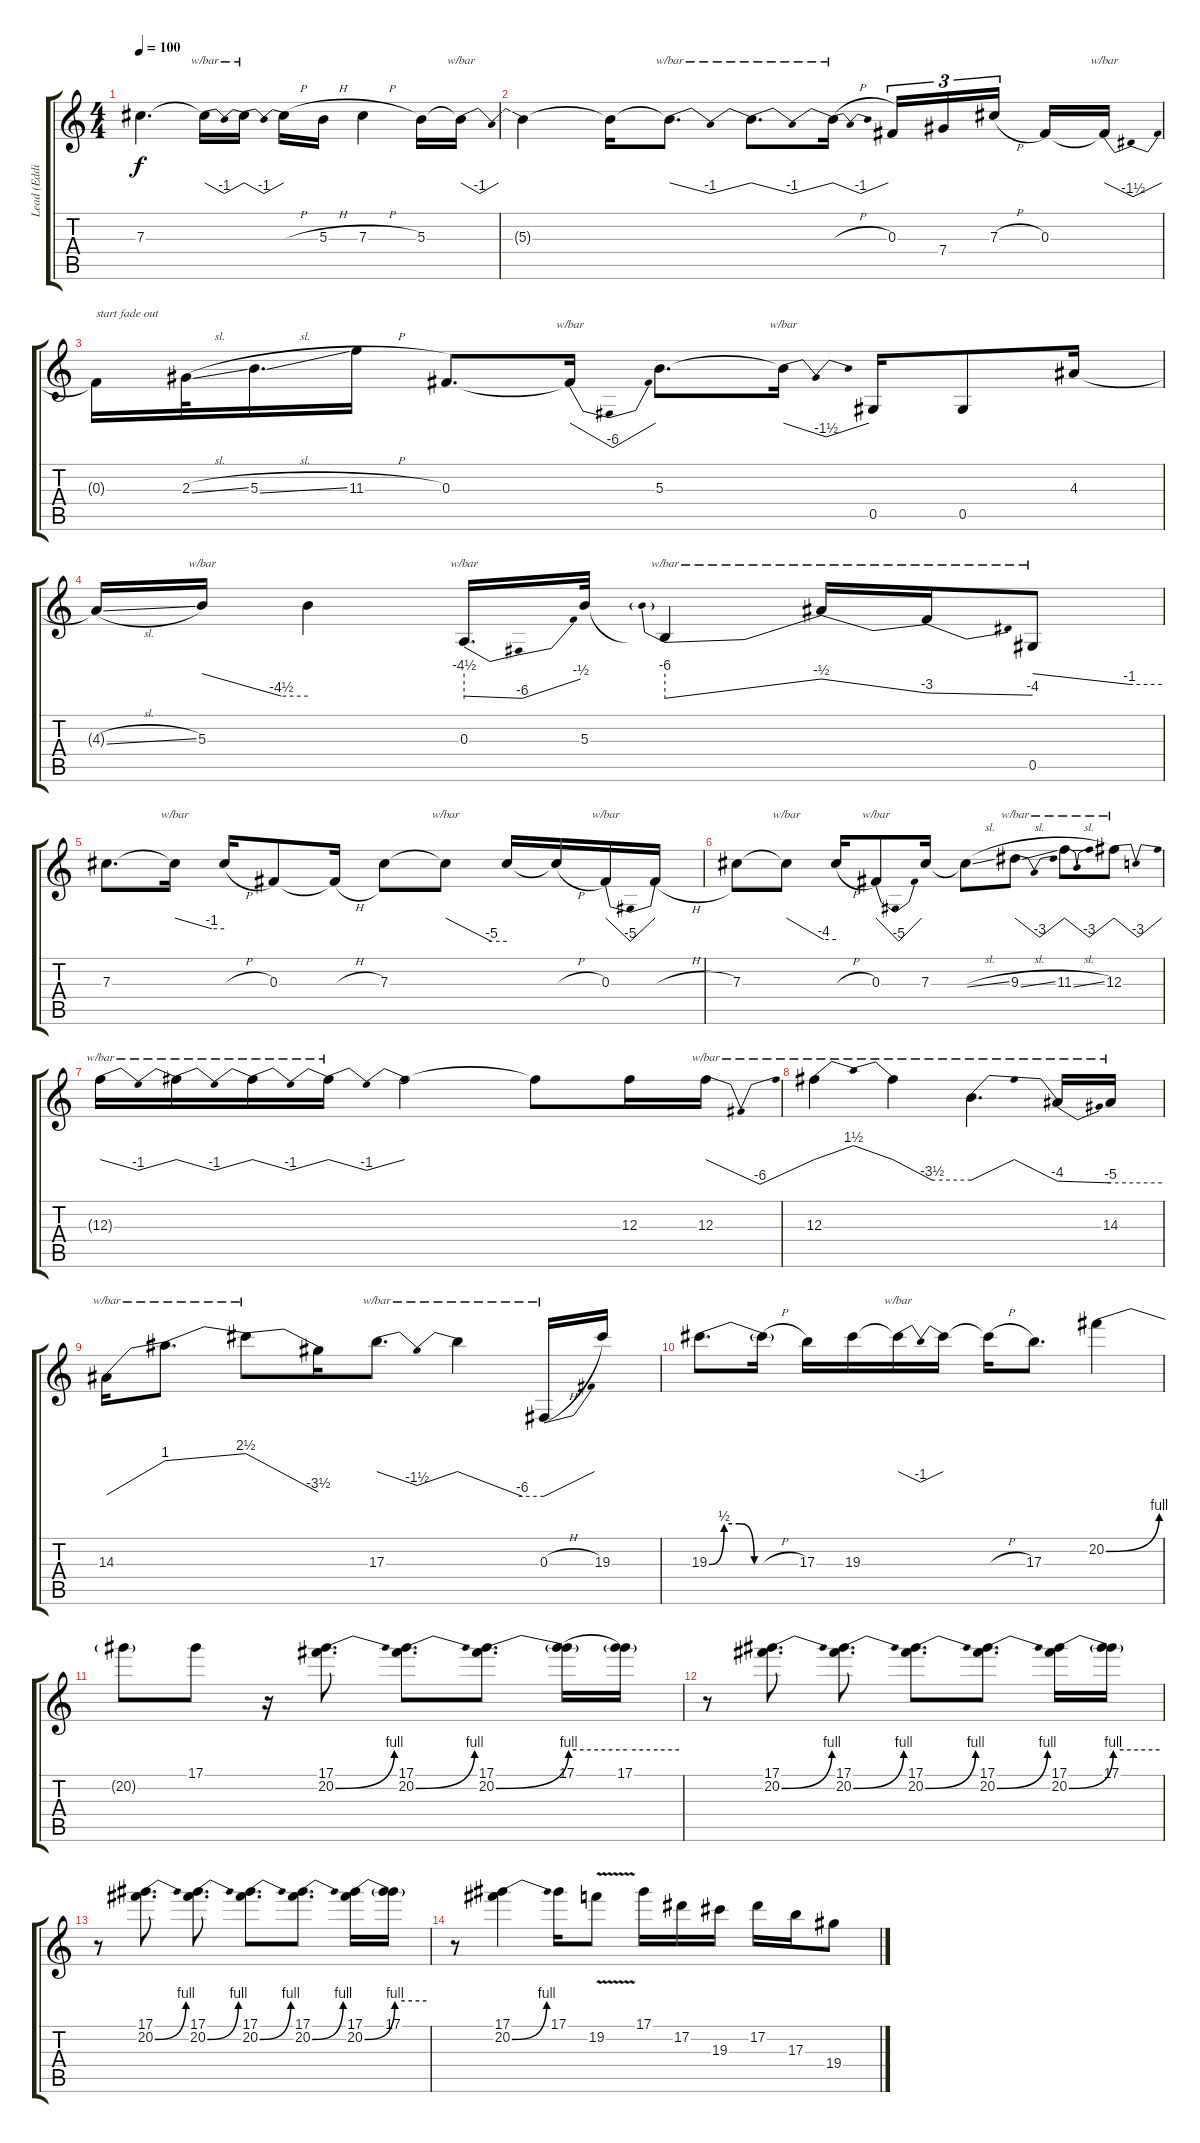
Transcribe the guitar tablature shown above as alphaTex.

\track ("Lead (Eddie Van Halen)" "Lead (Eddi") {instrument distortionguitar}
\staff {score tabs}
\tuning (Eb4 Bb3 Gb3 Db3 Ab2 Eb2) {hide}
\ts (4 4)
\tempo 100
\clef g2
\ks c
7.3.4{d dy f} 7.3{t}.16{tbe (dip default 0 0 30 -4 60 0)} 7.3{t}.16{tbe (dip default 0 0 30 -4 60 0)} 7.3{h t}.16 5.3{h}.16 7.3{h}.4 5.3.16 5.3{t}.16{tbe (dip default 0 0 30 -4 60 0)} |
5.3{t}.4 5.3{t}.16 5.3{t}.8{d tbe (dip default 0 0 30 -4 60 0)} 5.3{t}.8{d tbe (dip default 0 0 30 -4 60 0)} 5.3{h t}.16{tbe (dip default 0 0 30 -4 60 0)} 0.3.16{tu (3 2)} 7.4.16{tu (3 2)} 7.3{h}.16{tu (3 2) beam splitsecondary} 0.3.16 0.3{t}.16{tbe (dip default 0 0 30 -6 60 0)} |
0.3{t}.16{txt "start fade out"} 2.3{sl}.32{volume 11} 5.3{sl}.16{d} 11.3{h}.16 0.3.8{d} 0.3{t}.16{tbe (dip default 0 0 30 -24 60 0)} 5.3.8{d} 5.3{t}.16{tbe (dip default 0 0 30 -6 60 0)} 0.5.16 0.5.8 4.3.16 |
4.3{sl t}.16 5.3.16{tbe (custom default 0 0 45 -18 60 -18)} 5.3{t}.4 0.3.16{d tbe (dip default 0 -18 55 -24 60 -2)} 5.3.32 5.3{t}.4{tbe (predivedive default 0 -24 60 -2)} 5.3{t}.16{tbe (dive default 0 -2 60 -12)} 5.3{t}.16{tbe (dive default 0 -12 60 -16)} 0.5.8{tbe (custom default 0 0 45 -4 60 -4)} |
7.3.8{d} 7.3{t}.16{tbe (custom default 0 0 45 -4 60 -4)} 7.3{h t}.16 0.3.8 0.3{h t}.16 7.3.8 7.3{t}.8{tbe (custom default 0 0 45 -20 60 -20)} 7.3{t}.16 7.3{h t}.16 0.3.16{tbe (dip default 0 0 5 -20 60 0)} 0.3{h t}.16 |
7.3.8 7.3{t}.8{tbe (custom default 0 0 45 -16 60 -16)} 7.3{h t}.16 0.3.8{tbe (dip default 0 0 10 -20 60 0)} 7.3.16 7.3{sl t}.8 9.3{sl}.8{tbe (dip default 0 0 30 -12 60 0)} 11.3{sl}.8{tbe (dip default 0 0 30 -12 60 0)} 12.3.8{tbe (dip default 0 0 30 -12 60 0)} |
12.3{t}.16{tbe (dip default 0 0 30 -4 60 0)} 12.3{t}.16{tbe (dip default 0 0 30 -4 60 0)} 12.3{t}.16{tbe (dip default 0 0 30 -4 60 0)} 12.3{t}.16{tbe (dip default 0 0 30 -4 60 0)} 12.3{t}.2 12.3{t}.8 12.3.16 12.3.16{tbe (dip default 0 0 30 -24 60 0)} |
12.3.4{tbe (dip default 0 0 30 6 60 0) volume 7} 12.3{t}.4{tbe (custom default 0 0 30 -14 60 -14)} 12.3{t}.4{d tbe (dip default 0 -14 25 0 60 -16)} 12.3{t}.16{tbe (dive default 0 -16 60 -20)} 14.3.16{tbe (hold default 0 -20 60 -20)} |
14.3.16{tbe (dive default 0 -20 60 4)} 14.3{t}.8{d tbe (dive default 0 4 60 10)} 14.3{t}.8{tbe (dive default 0 10 60 -14)} 14.3{t}.16 17.3.8{d tbe (dip default 0 0 30 -6 60 0)} 17.3{t}.4{tbe (custom default 0 0 45 -24 60 -24)} 0.3{h}.16{tbe (dive default 0 -24 60 0)} 19.3.16 |
19.3{be (custom 0 0 10 2 20 2 30 0 60 0)}.8{d} 19.3{h t}.16 17.3.16 19.3.16 19.3{t}.16{tbe (dip default 0 0 30 -4 60 0)} 19.3{t}.16 19.3{h t}.16 17.3.8{d} 20.2{be (bend 0 0 60 4)}.4 |
20.2{t}.8 17.1.8 r.16 (17.1 20.2{be (bend 0 0 60 4)}).8{d} (17.1 20.2{be (bend 0 0 60 4)}).8{d} (17.1 20.2{be (bend 0 0 60 4)}).8{d} (17.1 20.2{be (hold 0 4 60 4) t}).16 (17.1 20.2{be (hold 0 4 60 4) t}).16 |
r.8{volume 0} (17.1 20.2{be (bend 0 0 60 4)}).8{d} (17.1 20.2{be (bend 0 0 60 4)}).8{d} (17.1 20.2{be (bend 0 0 60 4)}).8{d} (17.1 20.2{be (bend 0 0 60 4)}).8{d} (17.1 20.2{be (bend 0 0 60 4)}).16 (17.1 20.2{be (hold 0 4 60 4) t}).16 |
r.8 (17.1 20.2{be (bend 0 0 60 4)}).8{d} (17.1 20.2{be (bend 0 0 60 4)}).8{d} (17.1 20.2{be (bend 0 0 60 4)}).8{d} (17.1 20.2{be (bend 0 0 60 4)}).8{d} (17.1 20.2{be (bend 0 0 60 4)}).16 (17.1 20.2{be (hold 0 4 60 4) t}).16 |
r.8 (17.1 20.2{be (bend 0 0 60 4)}).4 17.1.16 19.2{v}.8 17.1.16 17.2.16 19.3.16 17.2.16 17.3.16 19.4.8
